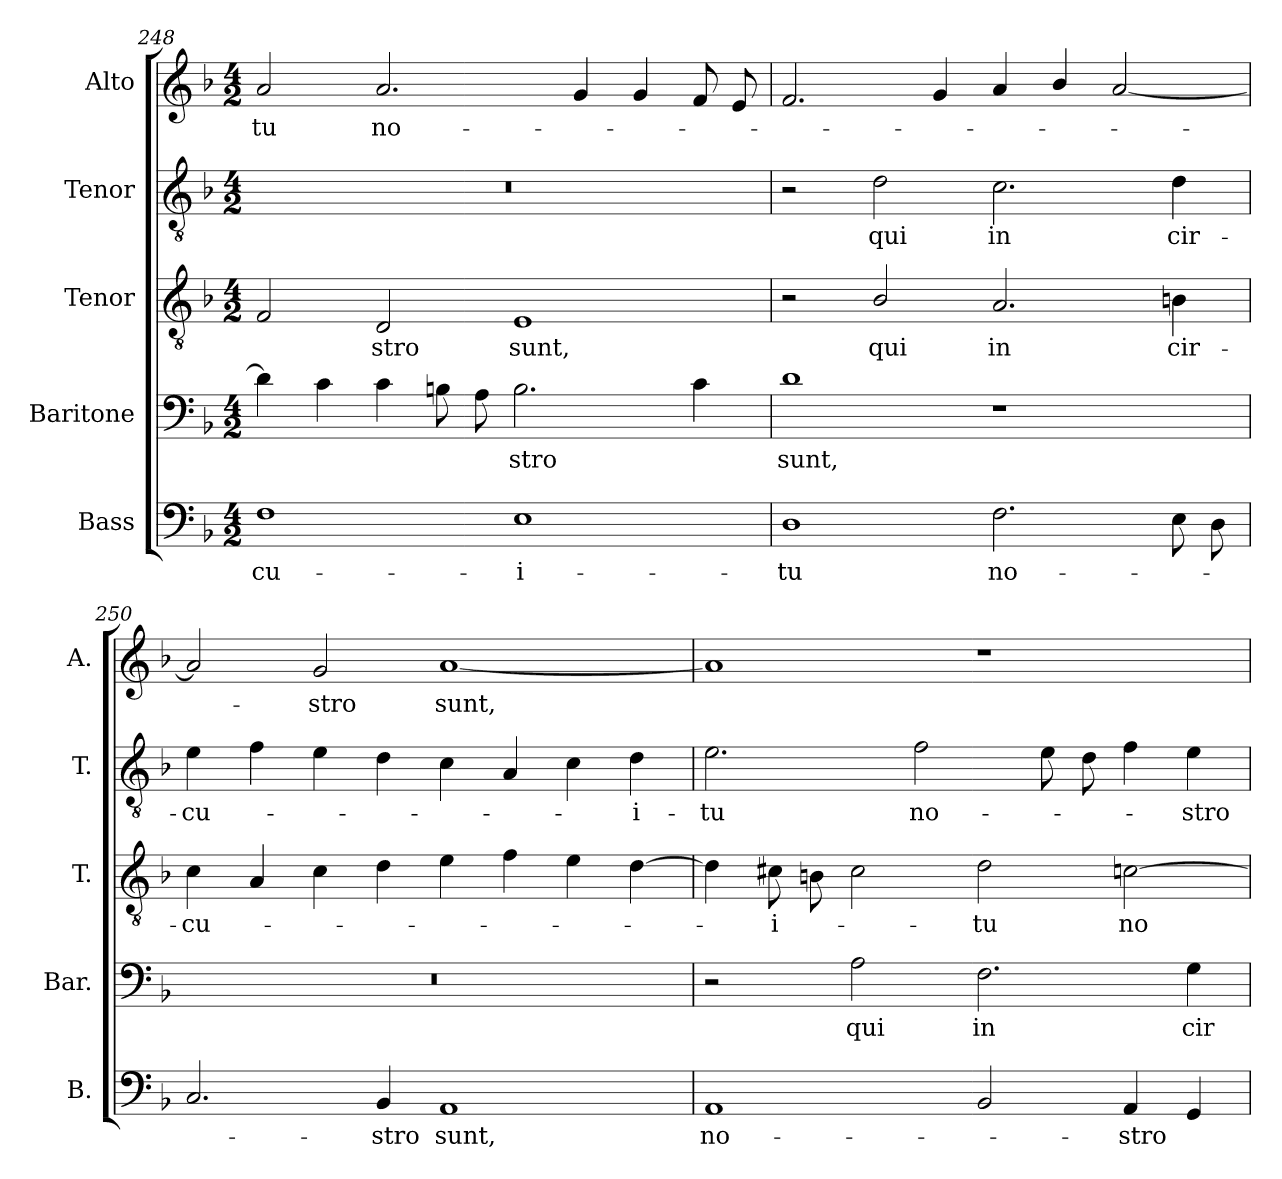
**kern	**text	**kern	**text	**kern	**text	**kern	**text	**kern	**text
*part5	*part5	*part4	*part4	*part3	*part3	*part2	*part2	*part1	*part1
*staff5	*staff5	*staff4	*staff4	*staff3	*staff3	*staff2	*staff2	*staff1	*staff1
*I"Bass	*	*I"Baritone	*	*I"Tenor	*	*I"Tenor	*	*I"Alto	*
*I'B.	*	*I'Bar.	*	*I'T.	*	*I'T.	*	*I'A.	*
*clefF4	*	*clefF4	*	*clefGv2	*	*clefGv2	*	*clefG2	*
*	*	*	*	*ITrd7c12	*	*ITrd7c12	*	*	*
*k[b-]	*	*k[b-]	*	*k[b-]	*	*k[b-]	*	*k[b-]	*
*F:	*	*F:	*	*F:	*	*F:	*	*F:	*
*M4/2	*	*M4/2	*	*M4/2	*	*M4/2	*	*M4/2	*
=248	=248	=248	=248	=248	=248	=248	=248	=248	=248
!	!LO:LY:b:color=#000000	!	!	!	!	!LO:N:vis=1	!	!	!
!	!	!	!	!	!	!	!	!	!LO:LY:b:color=#000000
1Fi	-cu-	4di\]	.	2FFi/	.	0r	.	2ai/	-tu
.	.	4ci\	.	.	.	.	.	.	.
!	!	!	!	!	!LO:LY:b:color=#000000	!	!	!	!
!	!	!	!	!	!	!	!	!	!LO:LY:b:color=#000000
.	.	4ci\	.	2DDi/	-stro	.	.	2.ai/	no-
.	.	8Bni\	.	.	.	.	.	.	.
.	.	8Ai\	.	.	.	.	.	.	.
!	!LO:LY:b:color=#000000	!	!	!	!	!	!	!	!
!	!	!	!LO:LY:b:color=#000000	!	!	!	!	!	!
!	!	!	!	!	!LO:LY:b:color=#000000	!	!	!	!
1Ei	-i-	2.Bi\	-stro	1EEi	sunt,	.	.	.	.
.	.	.	.	.	.	.	.	4gi/	.
.	.	.	.	.	.	.	.	4gi/	.
.	.	4ci\	.	.	.	.	.	8fi/	.
.	.	.	.	.	.	.	.	8ei/	.
!!LO:PB:g=z
=249	=249	=249	=249	=249	=249	=249	=249	=249	=249
!	!LO:LY:b:color=#000000	!	!	!	!	!	!	!	!
!	!	!	!LO:LY:b:color=#000000	!	!	!	!	!	!
1Di	-tu	1di	sunt,	2r	.	2r	.	2.fi/	.
!	!	!	!	!	!LO:LY:b:color=#000000	!	!	!	!
!	!	!	!	!	!	!	!LO:LY:b:color=#000000	!	!
.	.	.	.	2BB-i/	qui	2Di\	qui	.	.
.	.	.	.	.	.	.	.	4gi/	.
!	!LO:LY:b:color=#000000	!	!	!	!	!	!	!	!
!	!	!	!	!	!LO:LY:b:color=#000000	!	!	!	!
!	!	!	!	!	!	!	!LO:LY:b:color=#000000	!	!
2.Fi\	no-	1r	.	2.AAi/	in	2.Ci\	in	4ai/	.
.	.	.	.	.	.	.	.	4b-i/	.
.	.	.	.	.	.	.	.	[2ai/	.
!	!	!	!	!	!LO:LY:b:color=#000000	!	!	!	!
!	!	!	!	!	!	!	!LO:LY:b:color=#000000	!	!
8Ei\	.	.	.	4BBni\	cir-	4Di\	cir-	.	.
8Di\	.	.	.	.	.	.	.	.	.
=250	=250	=250	=250	=250	=250	=250	=250	=250	=250
!	!	!LO:N:vis=1	!	!	!	!	!	!	!
!	!	!	!	!	!LO:LY:b:color=#000000	!	!	!	!
!	!	!	!	!	!	!	!LO:LY:b:color=#000000	!	!
2.Ci/	.	0r	.	4Ci\	-cu-	4Ei\	-cu-	2ai/]	.
.	.	.	.	4AAi/	.	4Fi\	.	.	.
!	!	!	!	!	!	!	!	!	!LO:LY:b:color=#000000
.	.	.	.	4Ci\	.	4Ei\	.	2gi/	-stro
!	!LO:LY:b:color=#000000	!	!	!	!	!	!	!	!
4BB-i/	-stro	.	.	4Di\	.	4Di\	.	.	.
!	!LO:LY:b:color=#000000	!	!	!	!	!	!	!	!
!	!	!	!	!	!	!	!	!	!LO:LY:b:color=#000000
1AAi	sunt,	.	.	4Ei\	.	4Ci\	.	[1ai	sunt,
.	.	.	.	4Fi\	.	4AAi/	.	.	.
.	.	.	.	4Ei\	.	4Ci\	.	.	.
!	!	!	!	!	!	!	!LO:LY:b:color=#000000	!	!
.	.	.	.	[4Di\	.	4Di\	-i-	.	.
=251	=251	=251	=251	=251	=251	=251	=251	=251	=251
!	!LO:LY:b:color=#000000	!	!	!	!	!	!	!	!
!	!	!	!	!	!	!	!LO:LY:b:color=#000000	!	!
1AAi	no-	2r	.	4Di\]	.	2.Ei\	-tu	1ai]	.
!	!	!	!	!	!LO:LY:b:color=#000000	!	!	!	!
.	.	.	.	8C#Xi\	-i-	.	.	.	.
.	.	.	.	8BBni\	.	.	.	.	.
!	!	!	!LO:LY:b:color=#000000	!	!	!	!	!	!
.	.	2Ai\	qui	2C#i\	.	.	.	.	.
!	!	!	!	!	!	!	!LO:LY:b:color=#000000	!	!
.	.	.	.	.	.	2Fi\	no-	.	.
!	!	!	!LO:LY:b:color=#000000	!	!	!	!	!	!
!	!	!	!	!	!LO:LY:b:color=#000000	!	!	!	!
2BB-i/	.	2.Fi\	in	2Di\	-tu	.	.	1r	.
.	.	.	.	.	.	8Ei\	.	.	.
.	.	.	.	.	.	8Di\	.	.	.
!	!LO:LY:b:color=#000000	!	!	!	!	!	!	!	!
!	!	!	!	!	!LO:LY:b:color=#000000	!	!	!	!
4AAi/	-stro	.	.	[2Cni\	no-	4Fi\	.	.	.
!	!	!	!LO:LY:b:color=#000000	!	!	!	!	!	!
!	!	!	!	!	!	!	!LO:LY:b:color=#000000	!	!
4GGi/	.	4Gi\	cir-	.	.	4Ei\	-stro	.	.
=	=	=	=	=	=	=	=	=	=
*-	*-	*-	*-	*-	*-	*-	*-	*-	*-
